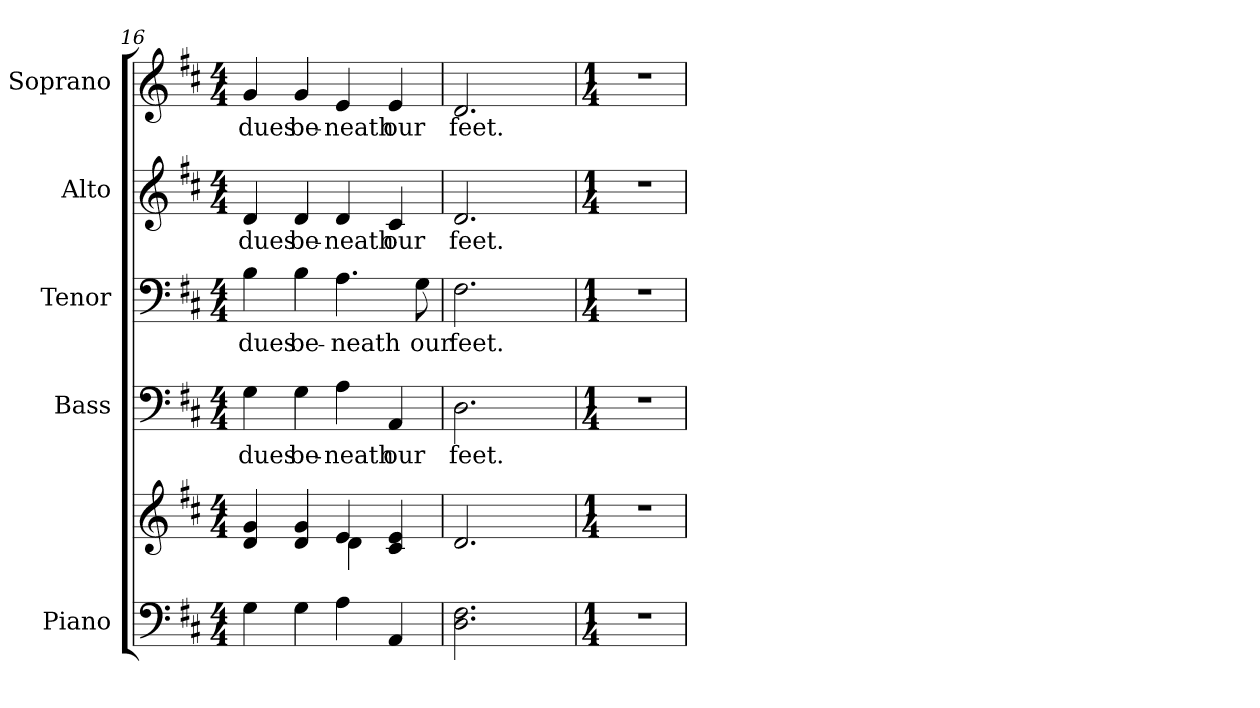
**kern	**kern	**kern	**text	**kern	**text	**kern	**text	**kern	**text
*part5	*part5	*part4	*part4	*part3	*part3	*part2	*part2	*part1	*part1
*staff6	*staff5	*staff4	*staff4	*staff3	*staff3	*staff2	*staff2	*staff1	*staff1
*I"Piano	*	*I"Bass	*	*I"Tenor	*	*I"Alto	*	*I"Soprano	*
*I'Pno.	*	*I'B.	*	*I'T.	*	*I'A.	*	*I'S.	*
*clefF4	*clefG2	*clefF4	*	*clefF4	*	*clefG2	*	*clefG2	*
*k[f#c#]	*k[f#c#]	*k[f#c#]	*	*k[f#c#]	*	*k[f#c#]	*	*k[f#c#]	*
*D:	*D:	*D:	*	*D:	*	*D:	*	*D:	*
*M4/4	*M4/4	*M4/4	*	*M4/4	*	*M4/4	*	*M4/4	*
=16	=16	=16	=16	=16	=16	=16	=16	=16	=16
*^	*^	*	*	*	*	*	*	*	*
!	!	!	!	!	!LO:LY:b:color=#000000	!	!	!	!	!	!
!	!	!	!	!	!	!	!LO:LY:b:color=#000000	!	!	!	!
!	!	!	!	!	!	!	!	!	!LO:LY:b:color=#000000	!	!
!	!	!	!	!	!	!	!	!	!	!	!LO:LY:b:color=#000000
4Gi\	2ryy	4di/ 4gi	2ryy	4Gi\	-dues	4Bi\	-dues	4di/	-dues	4gi/	-dues
!	!	!	!	!	!LO:LY:b:color=#000000	!	!	!	!	!	!
!	!	!	!	!	!	!	!LO:LY:b:color=#000000	!	!	!	!
!	!	!	!	!	!	!	!	!	!LO:LY:b:color=#000000	!	!
!	!	!	!	!	!	!	!	!	!	!	!LO:LY:b:color=#000000
4Gi\	.	4di/ 4gi	.	4Gi\	be-	4Bi\	be-	4di/	be-	4gi/	be-
!	!	!	!	!	!LO:LY:b:color=#000000	!	!	!	!	!	!
!	!	!	!	!	!	!	!LO:LY:b:color=#000000	!	!	!	!
!	!	!	!	!	!	!	!	!	!LO:LY:b:color=#000000	!	!
!	!	!	!	!	!	!	!	!	!	!	!LO:LY:b:color=#000000
2ryy	4Ai\	4ei/	4di\	4Ai\	-neath	4.Ai\	-neath	4di/	-neath	4ei/	-neath
!	!	!	!	!	!LO:LY:b:color=#000000	!	!	!	!	!	!
!	!	!	!	!	!	!	!	!	!LO:LY:b:color=#000000	!	!
!	!	!	!	!	!	!	!	!	!	!	!LO:LY:b:color=#000000
.	4AAi/	4c#i/ 4ei	4ryy	4AAi/	our	.	.	4c#i/	our	4ei/	our
!	!	!	!	!	!	!	!LO:LY:b:color=#000000	!	!	!	!
.	.	.	.	.	.	8Gi\	our	.	.	.	.
*v	*v	*	*	*	*	*	*	*	*	*	*
*	*v	*v	*	*	*	*	*	*	*	*
!!LO:PB:g=z
=17	=17	=17	=17	=17	=17	=17	=17	=17	=17
!	!	!	!LO:LY:b:color=#000000	!	!	!	!	!	!
!	!	!	!	!	!LO:LY:b:color=#000000	!	!	!	!
!	!	!	!	!	!	!	!LO:LY:b:color=#000000	!	!
!	!	!	!	!	!	!	!	!	!LO:LY:b:color=#000000
2.Di\ 2.F#i	2.di/	2.Di\	feet.	2.F#i\	feet.	2.di/	feet.	2.di/	feet.
4ryy	4ryy	4ryy	.	4ryy	.	4ryy	.	4ryy	.
=18	=18	=18	=18	=18	=18	=18	=18	=18	=18
*M1/4	*M1/4	*M1/4	*	*M1/4	*	*M1/4	*	*M1/4	*
!LO:N:vis=1	!LO:N:vis=1	!LO:N:vis=1	!	!LO:N:vis=1	!	!LO:N:vis=1	!	!LO:N:vis=1	!
4r	4r	4r	.	4r	.	4r	.	4r	.
=	=	=	=	=	=	=	=	=	=
*-	*-	*-	*-	*-	*-	*-	*-	*-	*-
